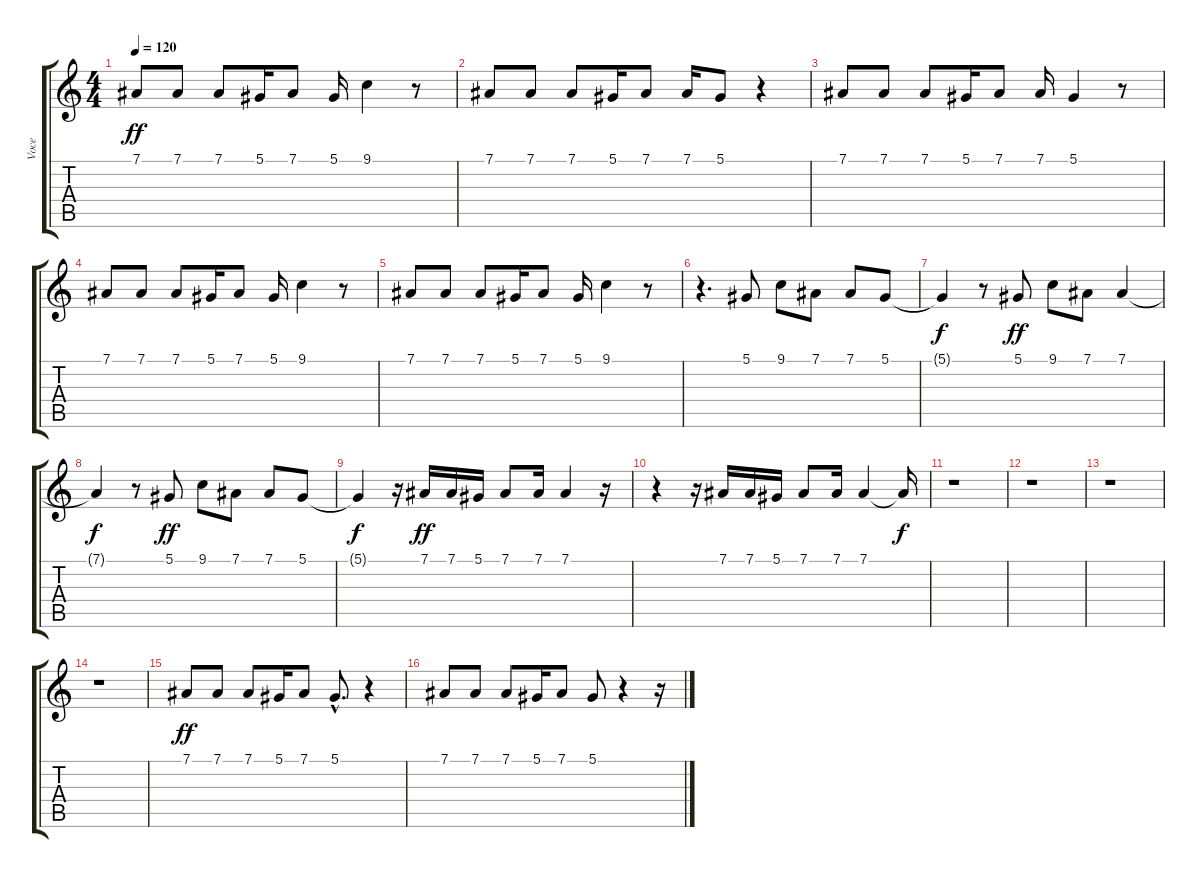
\track ("Voce" "Voce") {instrument panflute}
\staff {score tabs}
\tuning (Eb4 Bb3 Gb3 Db3 Ab2 Eb2) {hide}
\ts (4 4)
\tempo 120
\clef g2
\ks c
7.1.8{dy ff} 7.1.8 7.1.8 5.1.16 7.1.8 5.1.16 9.1.4 r.8 |
7.1.8 7.1.8 7.1.8 5.1.16 7.1.8 7.1.16 5.1.8 r.4 |
7.1.8 7.1.8 7.1.8 5.1.16 7.1.8 7.1.16 5.1.4 r.8 |
7.1.8 7.1.8 7.1.8 5.1.16 7.1.8 5.1.16 9.1.4 r.8 |
7.1.8 7.1.8 7.1.8 5.1.16 7.1.8 5.1.16 9.1.4 r.8 |
r.4{d} 5.1.8 9.1.8 7.1.8 7.1.8 5.1.8 |
5.1{t}.4{dy f} r.8 5.1.8{dy ff} 9.1.8 7.1.8 7.1.4 |
7.1{t}.4{dy f} r.8 5.1.8{dy ff} 9.1.8 7.1.8 7.1.8 5.1.8 |
5.1{t}.4{dy f} r.16 7.1.16{dy ff} 7.1.16 5.1.16 7.1.8 7.1.16 7.1.4 r.16 |
r.4 r.16 7.1.16 7.1.16 5.1.16 7.1.8 7.1.16 7.1.4 7.1{t}.16{dy f} |
r.1 |
r.1 |
r.1 |
r.1 |
7.1.8{dy ff} 7.1.8 7.1.8 5.1.16 7.1.8 5.1{hac}.8{d} r.4 |
7.1.8 7.1.8 7.1.8 5.1.16 7.1.8 5.1.8 r.4 r.16
